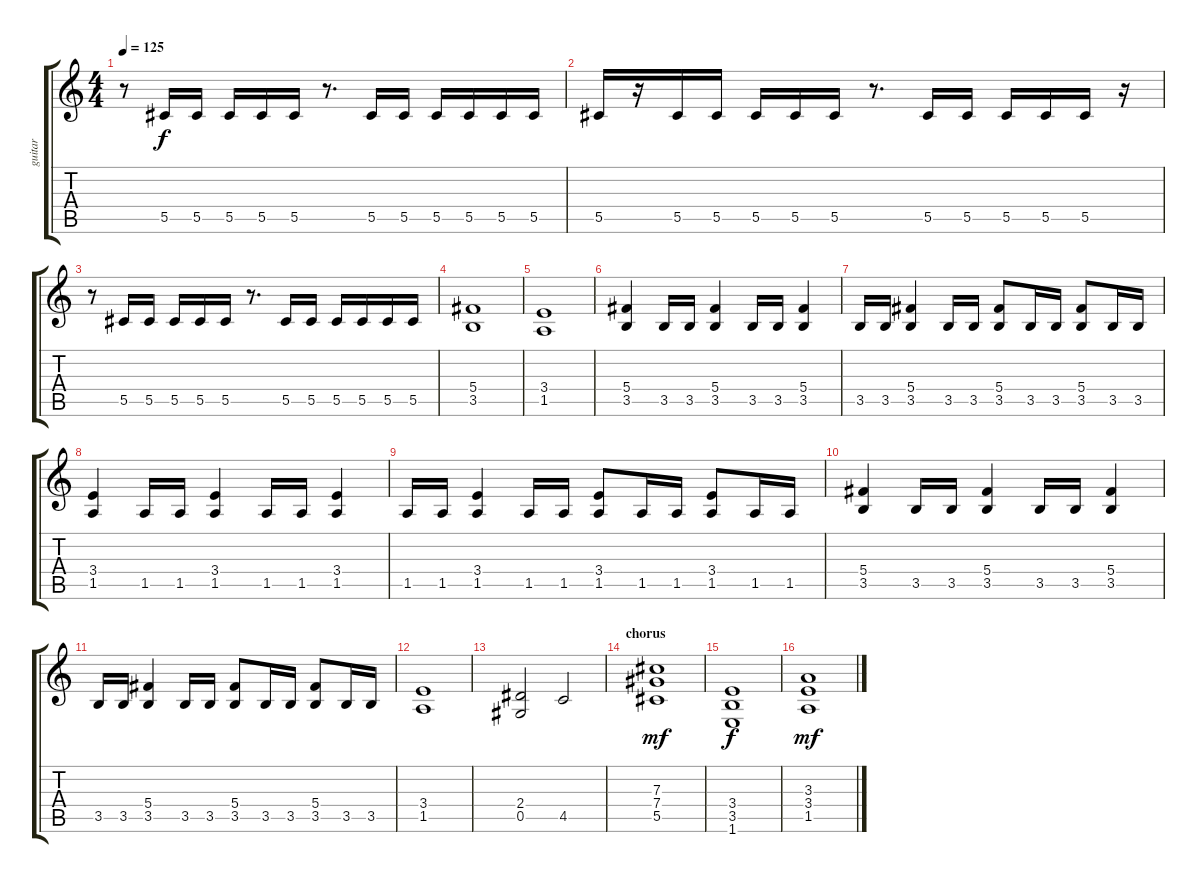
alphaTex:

\track ("guitar" "guitar") {instrument distortionguitar}
\staff {score tabs}
\tuning (Eb4 Bb3 Gb3 Db3 Ab2 Eb2) {hide}
\ts (4 4)
\tempo 125
\clef g2
\ks c
r.8{dy f} 5.5.16 5.5.16 5.5.16 5.5.16 5.5.16 r.8{d} 5.5.16 5.5.16 5.5.16 5.5.16 5.5.16 5.5.16 |
5.5.16 r.16 5.5.16 5.5.16 5.5.16 5.5.16 5.5.16 r.8{d} 5.5.16 5.5.16 5.5.16 5.5.16 5.5.16 r.16 |
r.8 5.5.16 5.5.16 5.5.16 5.5.16 5.5.16 r.8{d} 5.5.16 5.5.16 5.5.16 5.5.16 5.5.16 5.5.16 |
(5.4 3.5).1 |
(3.4 1.5).1 |
(5.4 3.5).4 3.5.16 3.5.16 (5.4 3.5).4 3.5.16 3.5.16 (5.4 3.5).4 |
3.5.16 3.5.16 (5.4 3.5).4 3.5.16 3.5.16 (5.4 3.5).8 3.5.16 3.5.16 (5.4 3.5).8 3.5.16 3.5.16 |
(3.4 1.5).4 1.5.16 1.5.16 (3.4 1.5).4 1.5.16 1.5.16 (3.4 1.5).4 |
1.5.16 1.5.16 (3.4 1.5).4 1.5.16 1.5.16 (3.4 1.5).8 1.5.16 1.5.16 (3.4 1.5).8 1.5.16 1.5.16 |
(5.4 3.5).4 3.5.16 3.5.16 (5.4 3.5).4 3.5.16 3.5.16 (5.4 3.5).4 |
3.5.16 3.5.16 (5.4 3.5).4 3.5.16 3.5.16 (5.4 3.5).8 3.5.16 3.5.16 (5.4 3.5).8 3.5.16 3.5.16 |
(3.4 1.5).1 |
(2.4 0.5).2 4.5.2 |
\section ("" "chorus")
(7.3 7.4 5.5).1{dy mf} |
(3.4 3.5 1.6).1{dy f} |
(3.3 3.4 1.5).1{dy mf}
